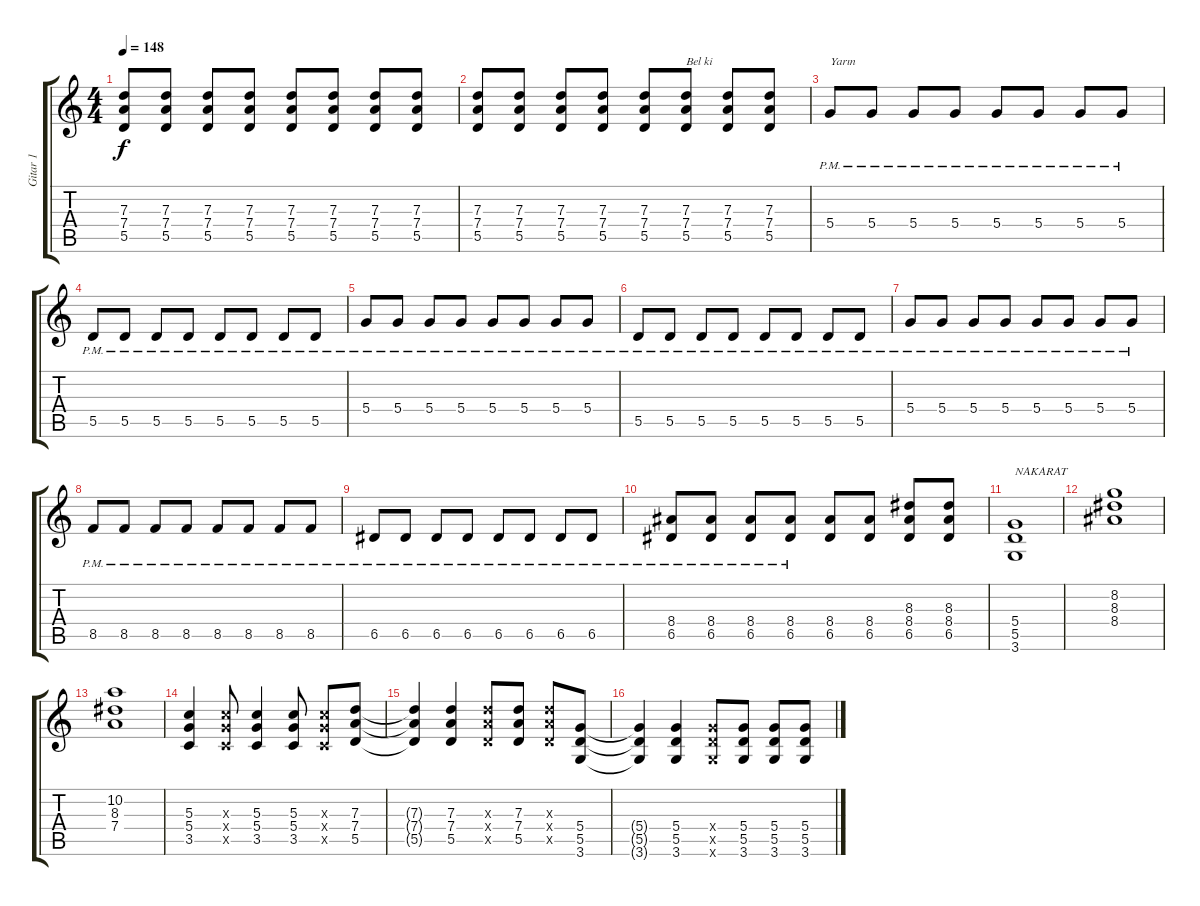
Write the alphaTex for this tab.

\track ("Gitar 1" "Gitar 1") {instrument distortionguitar}
\staff {score tabs}
\tuning (E4 B3 G3 D3 A2 E2) {hide}
\ts (4 4)
\tempo 148
\clef g2
\ks c
(7.3 7.4 5.5).8{dy f} (7.3 7.4 5.5).8 (7.3 7.4 5.5).8 (7.3 7.4 5.5).8 (7.3 7.4 5.5).8 (7.3 7.4 5.5).8 (7.3 7.4 5.5).8 (7.3 7.4 5.5).8 |
(7.3 7.4 5.5).8 (7.3 7.4 5.5).8 (7.3 7.4 5.5).8 (7.3 7.4 5.5).8 (7.3 7.4 5.5).8 (7.3 7.4 5.5).8{txt "Bel ki  "} (7.3 7.4 5.5).8 (7.3 7.4 5.5).8 |
5.4{pm}.8{txt "Yarın" instrument electricguitarclean} 5.4{pm}.8 5.4{pm}.8 5.4{pm}.8 5.4{pm}.8 5.4{pm}.8 5.4{pm}.8 5.4{pm}.8 |
5.5{pm}.8 5.5{pm}.8 5.5{pm}.8 5.5{pm}.8 5.5{pm}.8 5.5{pm}.8 5.5{pm}.8 5.5{pm}.8 |
5.4{pm}.8 5.4{pm}.8 5.4{pm}.8 5.4{pm}.8 5.4{pm}.8 5.4{pm}.8 5.4{pm}.8 5.4{pm}.8 |
5.5{pm}.8 5.5{pm}.8 5.5{pm}.8 5.5{pm}.8 5.5{pm}.8 5.5{pm}.8 5.5{pm}.8 5.5{pm}.8 |
5.4{pm}.8 5.4{pm}.8 5.4{pm}.8 5.4{pm}.8 5.4{pm}.8 5.4{pm}.8 5.4{pm}.8 5.4{pm}.8 |
8.5{pm}.8 8.5{pm}.8 8.5{pm}.8 8.5{pm}.8 8.5{pm}.8 8.5{pm}.8 8.5{pm}.8 8.5{pm}.8 |
6.5{pm}.8{instrument distortionguitar} 6.5{pm}.8 6.5{pm}.8 6.5{pm}.8 6.5{pm}.8 6.5{pm}.8 6.5{pm}.8 6.5{pm}.8 |
(8.4{pm} 6.5{pm}).8 (8.4{pm} 6.5{pm}).8 (8.4{pm} 6.5{pm}).8 (8.4{pm} 6.5{pm}).8 (8.4 6.5).8 (8.4 6.5).8 (8.3 8.4 6.5).8 (8.3 8.4 6.5).8 |
(5.4 5.5 3.6).1{txt "NAKARAT"} |
(8.2 8.3 8.4).1 |
(10.2 8.3 7.4).1 |
(5.3 5.4 3.5).4 (5.3{x} 5.4{x} 3.5{x}).8 (5.3 5.4 3.5).4 (5.3 5.4 3.5).8 (5.3{x} 5.4{x} 3.5{x}).8 (7.3 7.4 5.5).8 |
(7.3{t} 7.4{t} 5.5{t}).4 (7.3 7.4 5.5).4 (7.3{x} 7.4{x} 5.5{x}).8 (7.3 7.4 5.5).8 (7.3{x} 7.4{x} 5.5{x}).8 (5.4 5.5 3.6).8 |
(5.4{t} 5.5{t} 3.6{t}).4 (5.4 5.5 3.6).4 (5.4{x} 5.5{x} 3.6{x}).8 (5.4 5.5 3.6).8 (5.4 5.5 3.6).8 (5.4 5.5 3.6).8
